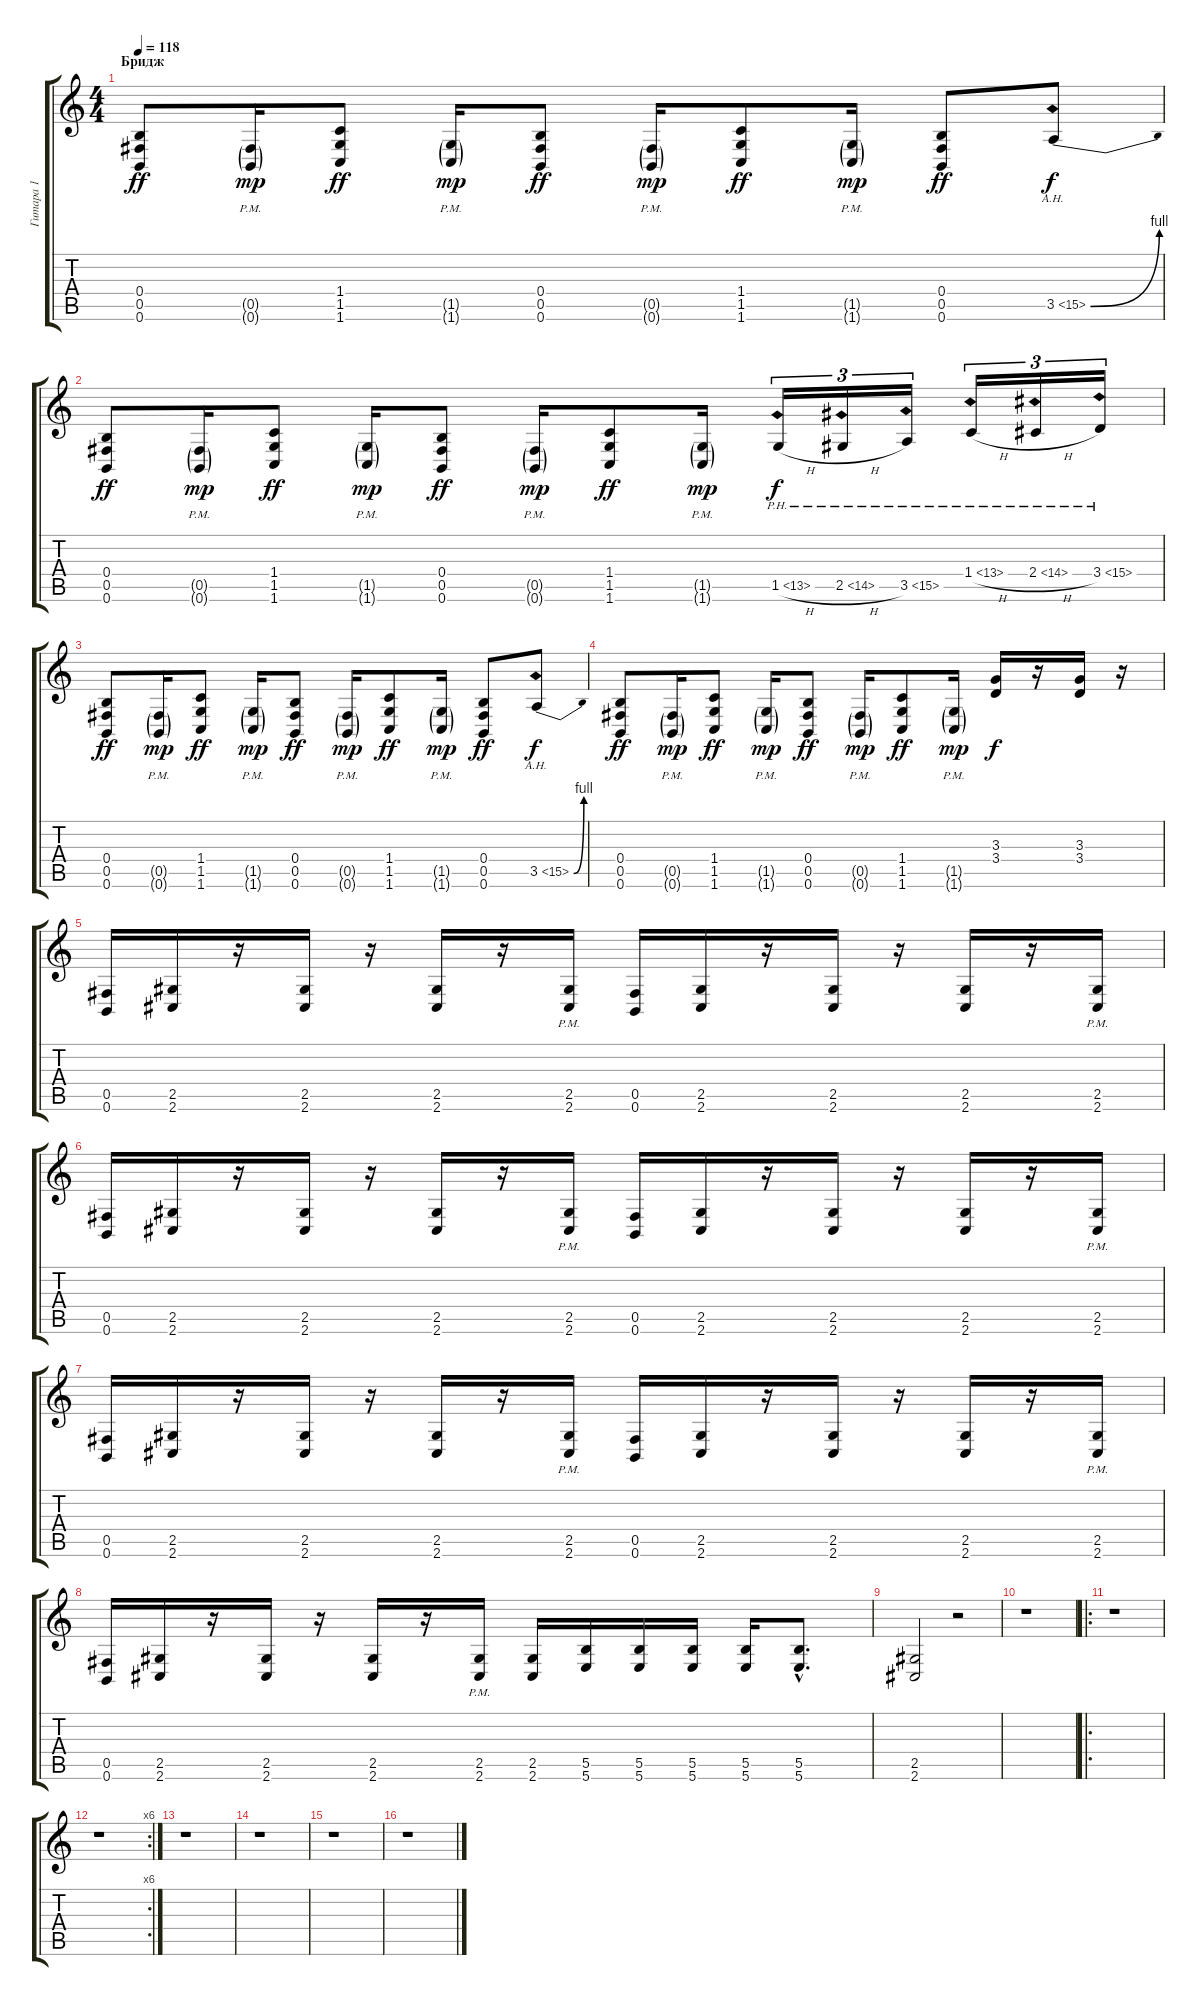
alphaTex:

\track ("Гитара 1" "Гитара 1") {instrument electricguitarclean}
\staff {score tabs}
\tuning (Db4 Ab3 E3 B2 Gb2 B1) {hide}
\ts (4 4)
\section ("" "Бридж")
\tempo 118
\clef g2
\ks c
(0.4 0.5 0.6).8{dy ff} (0.5{g pm} 0.6{g pm}).16{dy mp} (1.4 1.5 1.6).8{dy ff} (1.5{g pm} 1.6{g pm}).16{dy mp} (0.4 0.5 0.6).8{dy ff} (0.5{g pm} 0.6{g pm}).16{dy mp} (1.4 1.5 1.6).8{dy ff} (1.5{g pm} 1.6{g pm}).16{dy mp} (0.4 0.5 0.6).8{dy ff} 3.5{be (bend 0 0 60 4) ah 12}.8{dy f} |
(0.4 0.5 0.6).8{dy ff} (0.5{g pm} 0.6{g pm}).16{dy mp} (1.4 1.5 1.6).8{dy ff} (1.5{g pm} 1.6{g pm}).16{dy mp} (0.4 0.5 0.6).8{dy ff} (0.5{g pm} 0.6{g pm}).16{dy mp} (1.4 1.5 1.6).8{dy ff} (1.5{g pm} 1.6{g pm}).16{dy mp} 1.5{ph 12 h}.16{tu (3 2) dy f} 2.5{ph 12 h}.16{tu (3 2)} 3.5{ph 12}.16{tu (3 2)} 1.4{ph 12 h}.16{tu (3 2)} 2.4{ph 12 h}.16{tu (3 2)} 3.4{ph 12}.16{tu (3 2)} |
(0.4 0.5 0.6).8{dy ff} (0.5{g pm} 0.6{g pm}).16{dy mp} (1.4 1.5 1.6).8{dy ff} (1.5{g pm} 1.6{g pm}).16{dy mp} (0.4 0.5 0.6).8{dy ff} (0.5{g pm} 0.6{g pm}).16{dy mp} (1.4 1.5 1.6).8{dy ff} (1.5{g pm} 1.6{g pm}).16{dy mp} (0.4 0.5 0.6).8{dy ff} 3.5{be (bend 0 0 60 4) ah 12}.8{dy f} |
(0.4 0.5 0.6).8{dy ff} (0.5{g pm} 0.6{g pm}).16{dy mp} (1.4 1.5 1.6).8{dy ff} (1.5{g pm} 1.6{g pm}).16{dy mp} (0.4 0.5 0.6).8{dy ff} (0.5{g pm} 0.6{g pm}).16{dy mp} (1.4 1.5 1.6).8{dy ff} (1.5{g pm} 1.6{g pm}).16{dy mp} (3.3 3.4).16{dy f} r.16 (3.3 3.4).16 r.16 |
(0.5 0.6).16 (2.5 2.6).16 r.16 (2.5 2.6).16 r.16 (2.5 2.6).16 r.16 (2.5{pm} 2.6{pm}).16 (0.5 0.6).16 (2.5 2.6).16 r.16 (2.5 2.6).16 r.16 (2.5 2.6).16 r.16 (2.5{pm} 2.6{pm}).16 |
(0.5 0.6).16 (2.5 2.6).16 r.16 (2.5 2.6).16 r.16 (2.5 2.6).16 r.16 (2.5{pm} 2.6{pm}).16 (0.5 0.6).16 (2.5 2.6).16 r.16 (2.5 2.6).16 r.16 (2.5 2.6).16 r.16 (2.5{pm} 2.6{pm}).16 |
(0.5 0.6).16 (2.5 2.6).16 r.16 (2.5 2.6).16 r.16 (2.5 2.6).16 r.16 (2.5{pm} 2.6{pm}).16 (0.5 0.6).16 (2.5 2.6).16 r.16 (2.5 2.6).16 r.16 (2.5 2.6).16 r.16 (2.5{pm} 2.6{pm}).16 |
(0.5 0.6).16 (2.5 2.6).16 r.16 (2.5 2.6).16 r.16 (2.5 2.6).16 r.16 (2.5{pm} 2.6{pm}).16 (2.5 2.6).16 (5.5 5.6).16 (5.5 5.6).16 (5.5 5.6).16 (5.5 5.6).16 (5.5{hac} 5.6{hac}).8{d} |
(2.5 2.6).2 r.2 |
r.1 |
\ro
r.1 |
\rc 6
r.1 |
r.1 |
r.1 |
r.1 |
r.1
